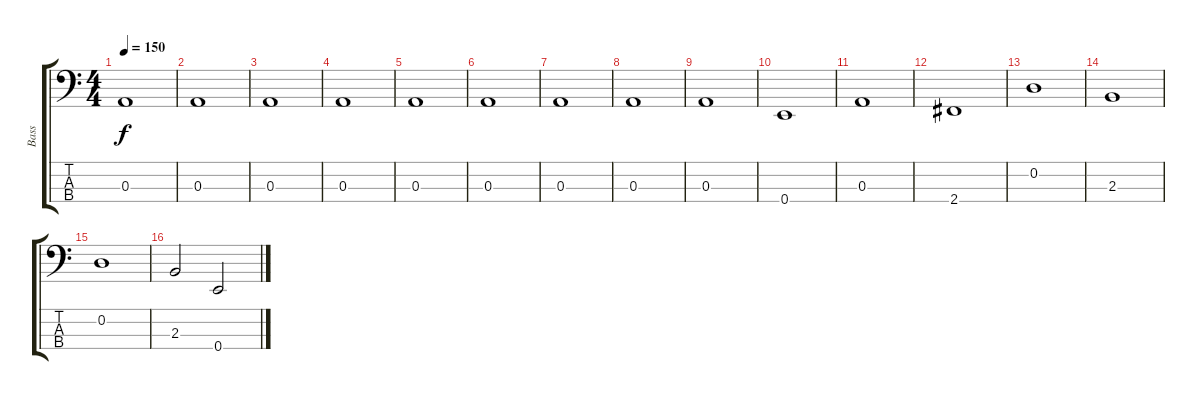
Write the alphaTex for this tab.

\track ("Bass" "Bass") {instrument electricbassfinger}
\staff {score tabs}
\tuning (G2 D2 A1 E1) {hide}
\ts (4 4)
\tempo 150
\clef f4
\ks c
0.3.1{dy f} |
0.3.1 |
0.3.1 |
0.3.1 |
0.3.1 |
0.3.1 |
0.3.1 |
0.3.1 |
0.3.1 |
0.4.1 |
0.3.1 |
2.4.1 |
0.2.1 |
2.3.1 |
0.2.1 |
2.3.2 0.4.2
